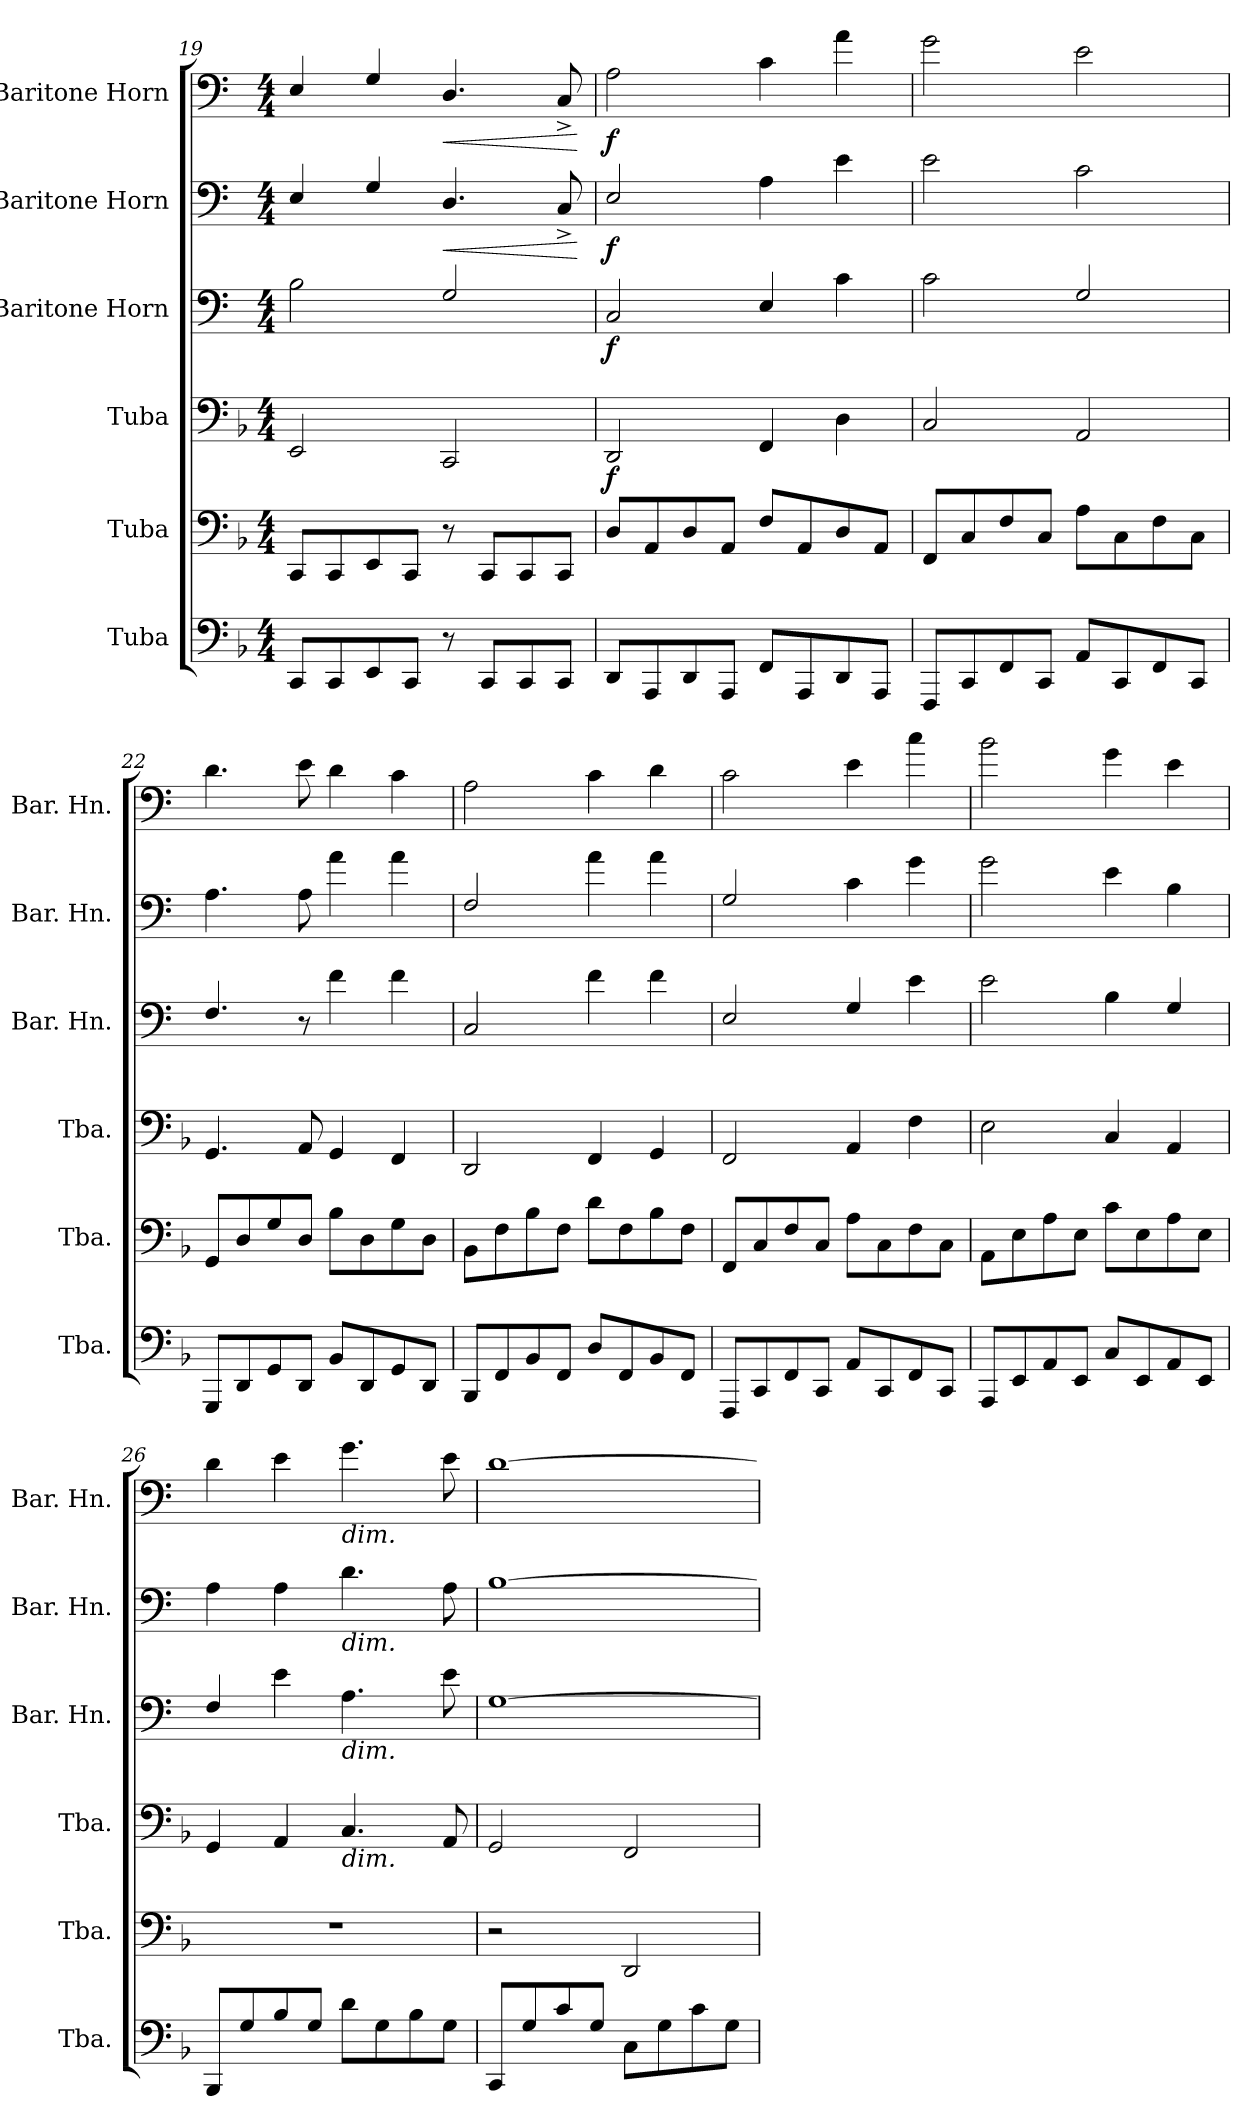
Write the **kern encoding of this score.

**kern	**kern	**kern	**dynam	**kern	**dynam	**kern	**dynam	**kern	**dynam
*part6	*part5	*part4	*part4	*part3	*part3	*part2	*part2	*part1	*part1
*staff6	*staff5	*staff4	*staff4	*staff3	*staff3	*staff2	*staff2	*staff1	*staff1
*I"Tuba	*I"Tuba	*I"Tuba	*	*I"Baritone Horn	*	*I"Baritone Horn	*	*I"Baritone Horn	*
*I'Tba.	*I'Tba.	*I'Tba.	*	*I'Bar. Hn.	*	*I'Bar. Hn.	*	*I'Bar. Hn.	*
*clefF4	*clefF4	*clefF4	*	*clefF4	*	*clefF4	*	*clefF4	*
*	*	*	*	*ITrd4c7	*	*ITrd4c7	*	*ITrd4c7	*
*k[b-]	*k[b-]	*k[b-]	*	*k[b-]	*	*k[b-]	*	*k[b-]	*
*M4/4	*M4/4	*M4/4	*	*M4/4	*	*M4/4	*	*M4/4	*
=19	=19	=19	=19	=19	=19	=19	=19	=19	=19
8CC/L	8CC/L	2EE/	.	2E\	.	4AA/	.	4AA/	.
8CC/	8CC/	.	.	.	.	.	.	.	.
8EE/	8EE/	.	.	.	.	4C/	.	4C/	.
8CC/J	8CC/J	.	.	.	.	.	.	.	.
!	!	!	!	!	!	!	!LO:HP:b	!	!LO:HP:b
8r	8r	2CC/	.	2C/	.	4.GG/	<	4.GG/	<
8CC/L	8CC/L	.	.	.	.	.	.	.	.
8CC/	8CC/	.	.	.	.	.	.	.	.
8CC/J	8CC/J	.	.	.	.	8FF^/	.	8FF^/	.
.	.	.	.	.	.	.	[	.	[
!!LO:LB:g=z
=20	=20	=20	=20	=20	=20	=20	=20	=20	=20
!	!	!	!LO:DY:b	!	!LO:DY:b	!	!LO:DY:b	!	!LO:DY:b
8DD/L	8D/L	2DD/	f	2FF/	f	2AA/	f	2D\	f
8AAA/	8AA/	.	.	.	.	.	.	.	.
8DD/	8D/	.	.	.	.	.	.	.	.
8AAA/J	8AA/J	.	.	.	.	.	.	.	.
8FF/L	8F/L	4FF/	.	4AA/	.	4D\	.	4F\	.
8AAA/	8AA/	.	.	.	.	.	.	.	.
8DD/	8D/	4D\	.	4F\	.	4A\	.	4d\	.
8AAA/J	8AA/J	.	.	.	.	.	.	.	.
=21	=21	=21	=21	=21	=21	=21	=21	=21	=21
8FFF/L	8FF/L	2C/	.	2F\	.	2A\	.	2c\	.
8CC/	8C/	.	.	.	.	.	.	.	.
8FF/	8F/	.	.	.	.	.	.	.	.
8CC/J	8C/J	.	.	.	.	.	.	.	.
8AA/L	8A\L	2AA/	.	2C/	.	2F\	.	2A\	.
8CC/	8C\	.	.	.	.	.	.	.	.
8FF/	8F\	.	.	.	.	.	.	.	.
8CC/J	8C\J	.	.	.	.	.	.	.	.
=22	=22	=22	=22	=22	=22	=22	=22	=22	=22
8GGG/L	8GG/L	4.GG/	.	4.BB-/	.	4.D\	.	4.G\	.
8DD/	8D/	.	.	.	.	.	.	.	.
8GG/	8G/	.	.	.	.	.	.	.	.
8DD/J	8D/J	8AA/	.	8r	.	8D\	.	8A\	.
8BB-/L	8B-\L	4GG/	.	4B-\	.	4d\	.	4G\	.
8DD/	8D\	.	.	.	.	.	.	.	.
8GG/	8G\	4FF/	.	4B-\	.	4d\	.	4F\	.
8DD/J	8D\J	.	.	.	.	.	.	.	.
=23	=23	=23	=23	=23	=23	=23	=23	=23	=23
8BBB-/L	8BB-\L	2DD/	.	2FF/	.	2BB-/	.	2D\	.
8FF/	8F\	.	.	.	.	.	.	.	.
8BB-/	8B-\	.	.	.	.	.	.	.	.
8FF/J	8F\J	.	.	.	.	.	.	.	.
8D/L	8d\L	4FF/	.	4B-\	.	4d\	.	4F\	.
8FF/	8F\	.	.	.	.	.	.	.	.
8BB-/	8B-\	4GG/	.	4B-\	.	4d\	.	4G\	.
8FF/J	8F\J	.	.	.	.	.	.	.	.
!!LO:PB:g=z
=24	=24	=24	=24	=24	=24	=24	=24	=24	=24
8FFF/L	8FF/L	2FF/	.	2AA/	.	2C/	.	2F\	.
8CC/	8C/	.	.	.	.	.	.	.	.
8FF/	8F/	.	.	.	.	.	.	.	.
8CC/J	8C/J	.	.	.	.	.	.	.	.
8AA/L	8A\L	4AA/	.	4C/	.	4F\	.	4A\	.
8CC/	8C\	.	.	.	.	.	.	.	.
8FF/	8F\	4F\	.	4A\	.	4c\	.	4f\	.
8CC/J	8C\J	.	.	.	.	.	.	.	.
=25	=25	=25	=25	=25	=25	=25	=25	=25	=25
8AAA/L	8AA\L	2E\	.	2A\	.	2c\	.	2e\	.
8EE/	8E\	.	.	.	.	.	.	.	.
8AA/	8A\	.	.	.	.	.	.	.	.
8EE/J	8E\J	.	.	.	.	.	.	.	.
8C/L	8c\L	4C/	.	4E\	.	4A\	.	4c\	.
8EE/	8E\	.	.	.	.	.	.	.	.
8AA/	8A\	4AA/	.	4C/	.	4E\	.	4A\	.
8EE/J	8E\J	.	.	.	.	.	.	.	.
=26	=26	=26	=26	=26	=26	=26	=26	=26	=26
8BBB-/L	1r	4GG/	.	4BB-/	.	4D\	.	4G\	.
8G/	.	.	.	.	.	.	.	.	.
8B-/	.	4AA/	.	4A\	.	4D\	.	4A\	.
8G/J	.	.	.	.	.	.	.	.	.
!	!	!	!	!	!	!	!	!LO:TX:b:i:t=dim.	!
!	!	!	!	!	!	!LO:TX:b:i:t=dim.	!	!	!
!	!	!	!	!LO:TX:b:i:t=dim.	!	!	!	!	!
!	!	!LO:TX:b:i:t=dim.	!	!	!	!	!	!	!
8d\L	.	4.C/	.	4.D\	.	4.G\	.	4.c\	.
8G\	.	.	.	.	.	.	.	.	.
8B-\	.	.	.	.	.	.	.	.	.
8G\J	.	8AA/	.	8A\	.	8D\	.	8A\	.
=27	=27	=27	=27	=27	=27	=27	=27	=27	=27
8CC/L	2r	2GG/	.	[1C	.	[1E	.	[1G	.
8G/	.	.	.	.	.	.	.	.	.
8c/	.	.	.	.	.	.	.	.	.
8G/J	.	.	.	.	.	.	.	.	.
8C\L	2DD/	2FF/	.	.	.	.	.	.	.
8G\	.	.	.	.	.	.	.	.	.
8c\	.	.	.	.	.	.	.	.	.
8G\J	.	.	.	.	.	.	.	.	.
=	=	=	=	=	=	=	=	=	=
*-	*-	*-	*-	*-	*-	*-	*-	*-	*-
